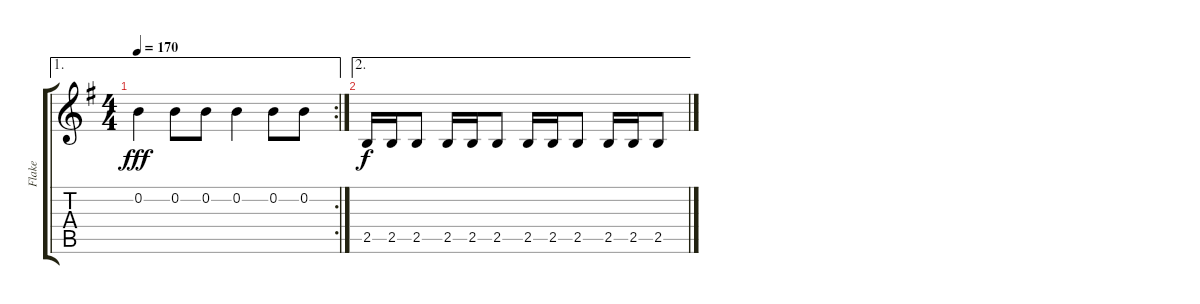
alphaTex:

\track ("Flake" "Flake") {instrument synthbass1}
\staff {score tabs}
\tuning (E4 B3 G3 D3 A2 E2) {hide}
\ae 1
\rc 2
\ts (4 4)
\tempo 170
\clef g2
\ks g
0.2.4{dy fff} 0.2.8 0.2.8 0.2.4 0.2.8 0.2.8 |
\ae 2
2.5.16{dy f} 2.5.16 2.5.8 2.5.16 2.5.16 2.5.8 2.5.16 2.5.16 2.5.8 2.5.16 2.5.16 2.5.8
